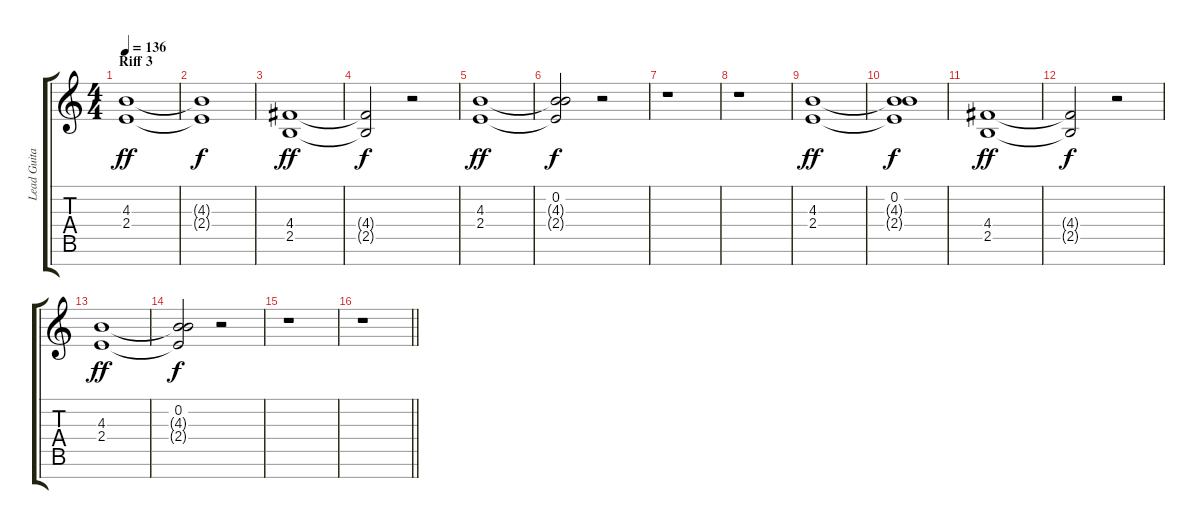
\track ("Lead Guitar" "Lead Guita") {instrument distortionguitar}
\staff {score tabs}
\tuning (E4 B3 G3 D3 A2 E2 B1) {hide}
\ts (4 4)
\section ("" "Riff 3")
\tempo 136
\clef g2
\ks c
(4.3 2.4).1{dy ff} |
(4.3{t} 2.4{t}).1{dy f} |
(4.4 2.5).1{dy ff} |
(4.4{t} 2.5{t}).2{dy f} r.2 |
(4.3 2.4).1{dy ff} |
(0.2 4.3{t} 2.4{t}).2{dy f} r.2 |
r.1 |
r.1 |
(4.3 2.4).1{dy ff} |
(0.2 4.3{t} 2.4{t}).1{dy f} |
(4.4 2.5).1{dy ff} |
(4.4{t} 2.5{t}).2{dy f} r.2 |
(4.3 2.4).1{dy ff} |
(0.2 4.3{t} 2.4{t}).2{dy f} r.2 |
r.1 |
\barLineRight lightlight
r.1
